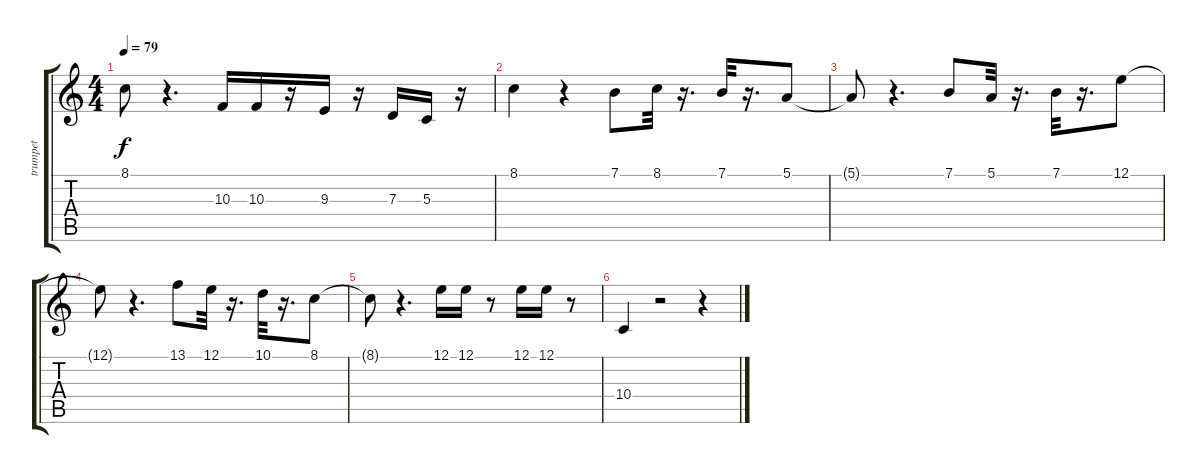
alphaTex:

\track ("trumpet" "trumpet") {instrument trumpet}
\staff {score tabs}
\tuning (E4 B3 G3 D3 A2 E2) {hide}
\ts (4 4)
\tempo 79
\clef g2
\ks c
8.1{t}.8{dy f} r.4{d} 10.3.16 10.3.16 r.16 9.3.16 r.16 7.3.16 5.3.16 r.16 |
8.1.4 r.4 7.1.8 8.1.32 r.16{d} 7.1.32 r.16{d} 5.1.8 |
5.1{t}.8 r.4{d} 7.1.8 5.1.32 r.16{d} 7.1.32 r.16{d} 12.1.8 |
12.1{t}.8 r.4{d} 13.1.8 12.1.32 r.16{d} 10.1.32 r.16{d} 8.1.8 |
8.1{t}.8 r.4{d} 12.1.16 12.1.16 r.8 12.1.16 12.1.16 r.8 |
10.4.4 r.2 r.4
